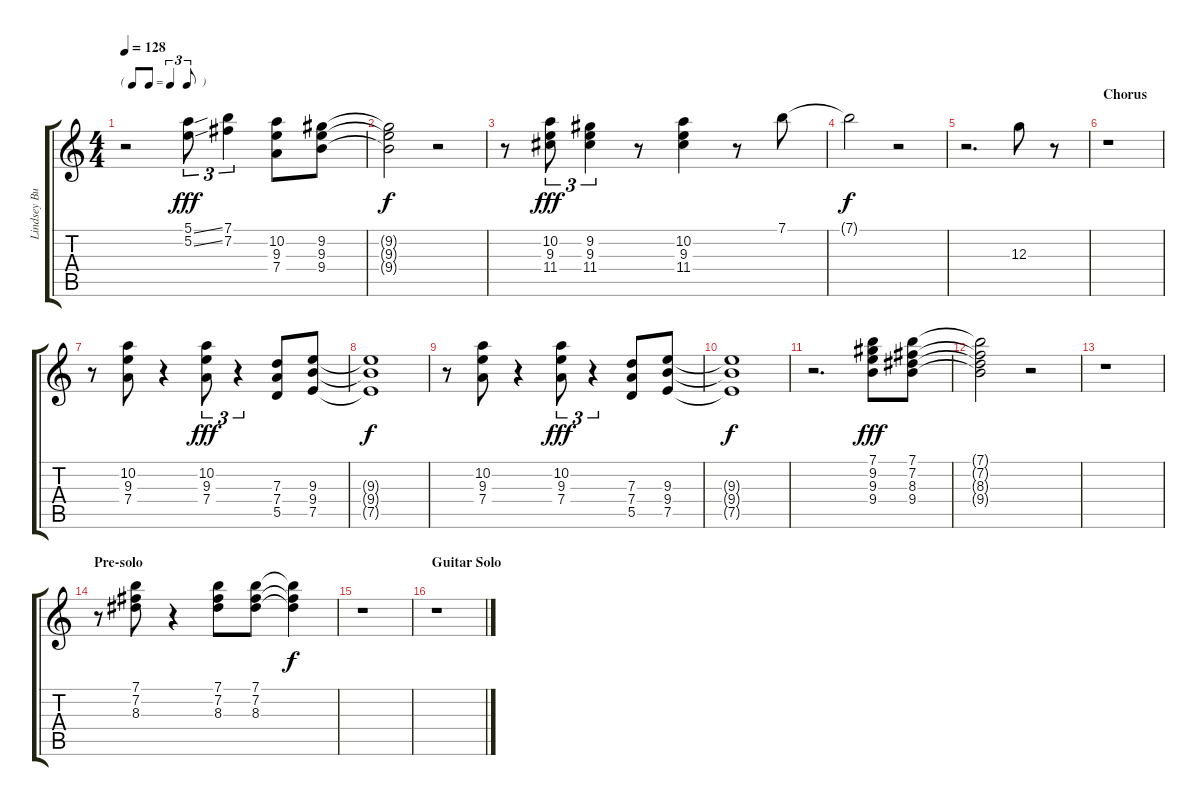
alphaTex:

\track ("Lindsey Buckingham - Rhythm Guitar" "Lindsey Bu") {instrument overdrivenguitar}
\staff {score tabs}
\tuning (E4 B3 G3 D3 A2 E2) {hide}
\ts (4 4)
\tf triplet8th
\tempo 128
\clef g2
\ks c
r.2{dy f} (5.1{ss} 5.2{ss}).8{tu (3 2) dy fff} (7.1 7.2).4{tu (3 2)} (10.2 9.3 7.4).8 (9.2 9.3 9.4).8 |
(9.2{t} 9.3{t} 9.4{t}).2{dy f} r.2 |
r.8 (10.2 9.3 11.4).8{tu (3 2) dy fff} (9.2 9.3 11.4).4{tu (3 2)} r.8 (10.2 9.3 11.4).4 r.8 7.1.8 |
7.1{t}.2{dy f} r.2 |
r.2{d} 12.3.8 r.8 |
\section ("" "Chorus")
r.1 |
r.8 (10.2 9.3 7.4).8 r.4 (10.2 9.3 7.4).8{tu (3 2) dy fff} r.4{tu (3 2)} (7.3 7.4 5.5).8 (9.3 9.4 7.5).8 |
(9.3{t} 9.4{t} 7.5{t}).1{dy f} |
r.8 (10.2 9.3 7.4).8 r.4 (10.2 9.3 7.4).8{tu (3 2) dy fff} r.4{tu (3 2)} (7.3 7.4 5.5).8 (9.3 9.4 7.5).8 |
(9.3{t} 9.4{t} 7.5{t}).1{dy f} |
r.2{d} (7.1 9.2 9.3 9.4).8{dy fff} (7.1 7.2 8.3 9.4).8 |
(7.1{t} 7.2{t} 8.3{t} 9.4{t}).2 r.2 |
r.1 |
\section ("" "Pre-solo")
r.8 (7.1 7.2 8.3).8 r.4 (7.1 7.2 8.3).8 (7.1 7.2 8.3).8 (7.1{t} 7.2{t} 8.3{t}).4{dy f} |
r.1 |
\section ("" "Guitar Solo")
r.1
